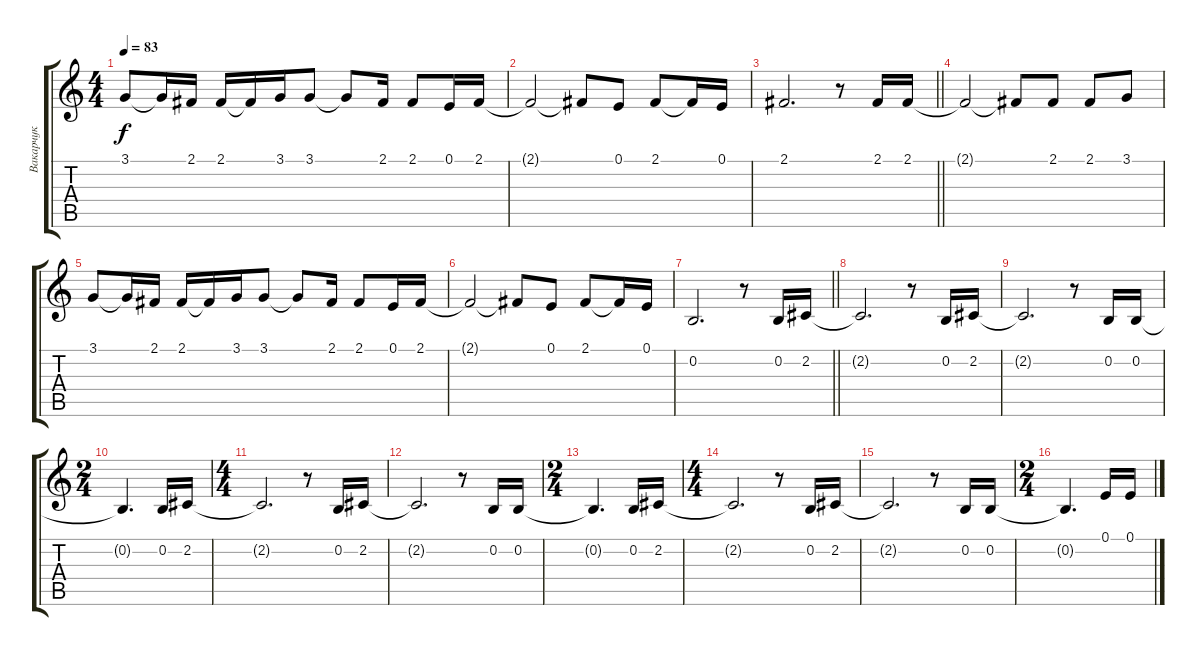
\track ("Вакарчук" "Вакарчук") {instrument tenorsax}
\staff {score tabs}
\tuning (E4 B3 G3 D3 A2 E2) {hide}
\ts (4 4)
\tempo 83
\clef g2
\ks c
3.1.8{dy f} 3.1{t}.16 2.1.16 2.1.16 2.1{t}.16 3.1.16 3.1.8 3.1{t}.8 2.1.16 2.1.8 0.1.16 2.1.16 |
2.1{t}.2 2.1{t}.8 0.1.8 2.1.8 2.1{t}.16 0.1.16 |
\barLineRight lightlight
2.1.2{d} r.8 2.1.16 2.1.16 |
2.1{t}.2 2.1{t}.8 2.1.8 2.1.8 3.1.8 |
3.1.8 3.1{t}.16 2.1.16 2.1.16 2.1{t}.16 3.1.16 3.1.8 3.1{t}.8 2.1.16 2.1.8 0.1.16 2.1.16 |
2.1{t}.2 2.1{t}.8 0.1.8 2.1.8 2.1{t}.16 0.1.16 |
\barLineRight lightlight
0.2.2{d} r.8 0.2.16 2.2.16 |
2.2{t}.2{d} r.8 0.2.16 2.2.16 |
2.2{t}.2{d} r.8 0.2.16 0.2.16 |
\ts (2 4)
0.2{t}.4{d} 0.2.16 2.2.16 |
\ts (4 4)
2.2{t}.2{d} r.8 0.2.16 2.2.16 |
2.2{t}.2{d} r.8 0.2.16 0.2.16 |
\ts (2 4)
0.2{t}.4{d} 0.2.16 2.2.16 |
\ts (4 4)
2.2{t}.2{d} r.8 0.2.16 2.2.16 |
2.2{t}.2{d} r.8 0.2.16 0.2.16 |
\ts (2 4)
0.2{t}.4{d} 0.1.16 0.1.16
